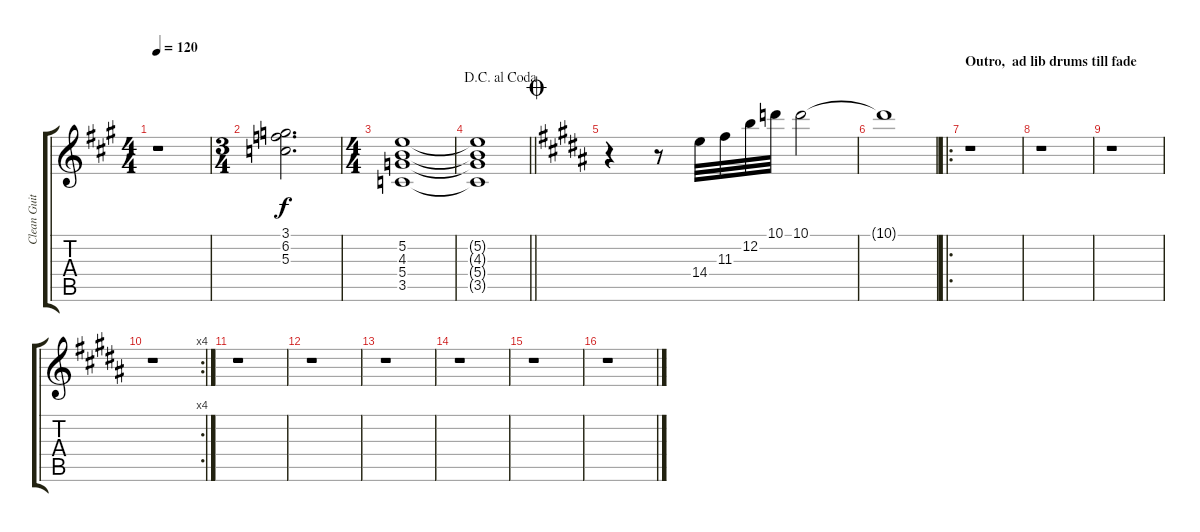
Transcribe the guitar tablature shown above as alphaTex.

\track ("Clean Guitar" "Clean Guit") {instrument electricguitarclean}
\staff {score tabs}
\tuning (E4 B3 G3 D3 A2 E2) {hide}
\ts (4 4)
\tempo 120
\clef g2
\ks a
r.1{dy f} |
\ts (3 4)
(3.1 6.2 5.3).2{d} |
\ts (4 4)
(5.2 4.3 5.4 3.5).1 |
\jump dacapoalcoda
\barLineRight lightlight
(5.2{t} 4.3{t} 5.4{t} 3.5{t}).1 |
\jump coda
\ks b
r.4 r.8 14.4.32 11.3.32 12.2.32 10.1.32 10.1.2 |
\ks g#minor
10.1{t}.1 |
\ro
\section ("" "Outro,  ad lib drums till fade")
r.1 |
r.1 |
r.1 |
\rc 4
r.1 |
r.1 |
r.1 |
r.1 |
r.1 |
r.1 |
r.1
